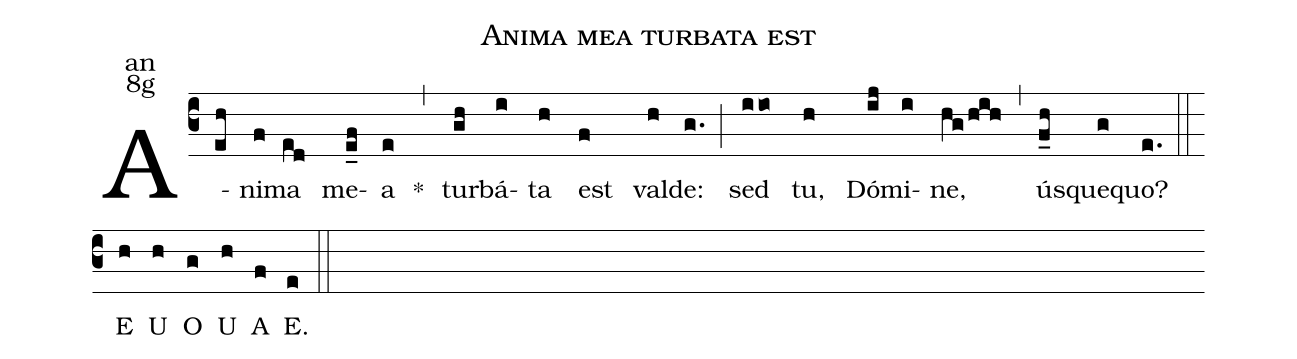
name:Anima mea turbata est;
office-part:an;
mode:8g;
%%
(c3) A(eh)ni(f)ma(ed) me(e_f)a(e)
<sp>*</sp>(,)
tur(gh)bá(i)ta(h) est(f) val(h)de:(g.) (;)
sed(iio) tu,(h) Dó(ij)mi(i)ne,(hg/hih) (,)
ús(f_h)que(g)quo?(e.) (::)
<eu> E(h) U(h) O(g) U(h) A(f) E.(e) </eu>(::)
